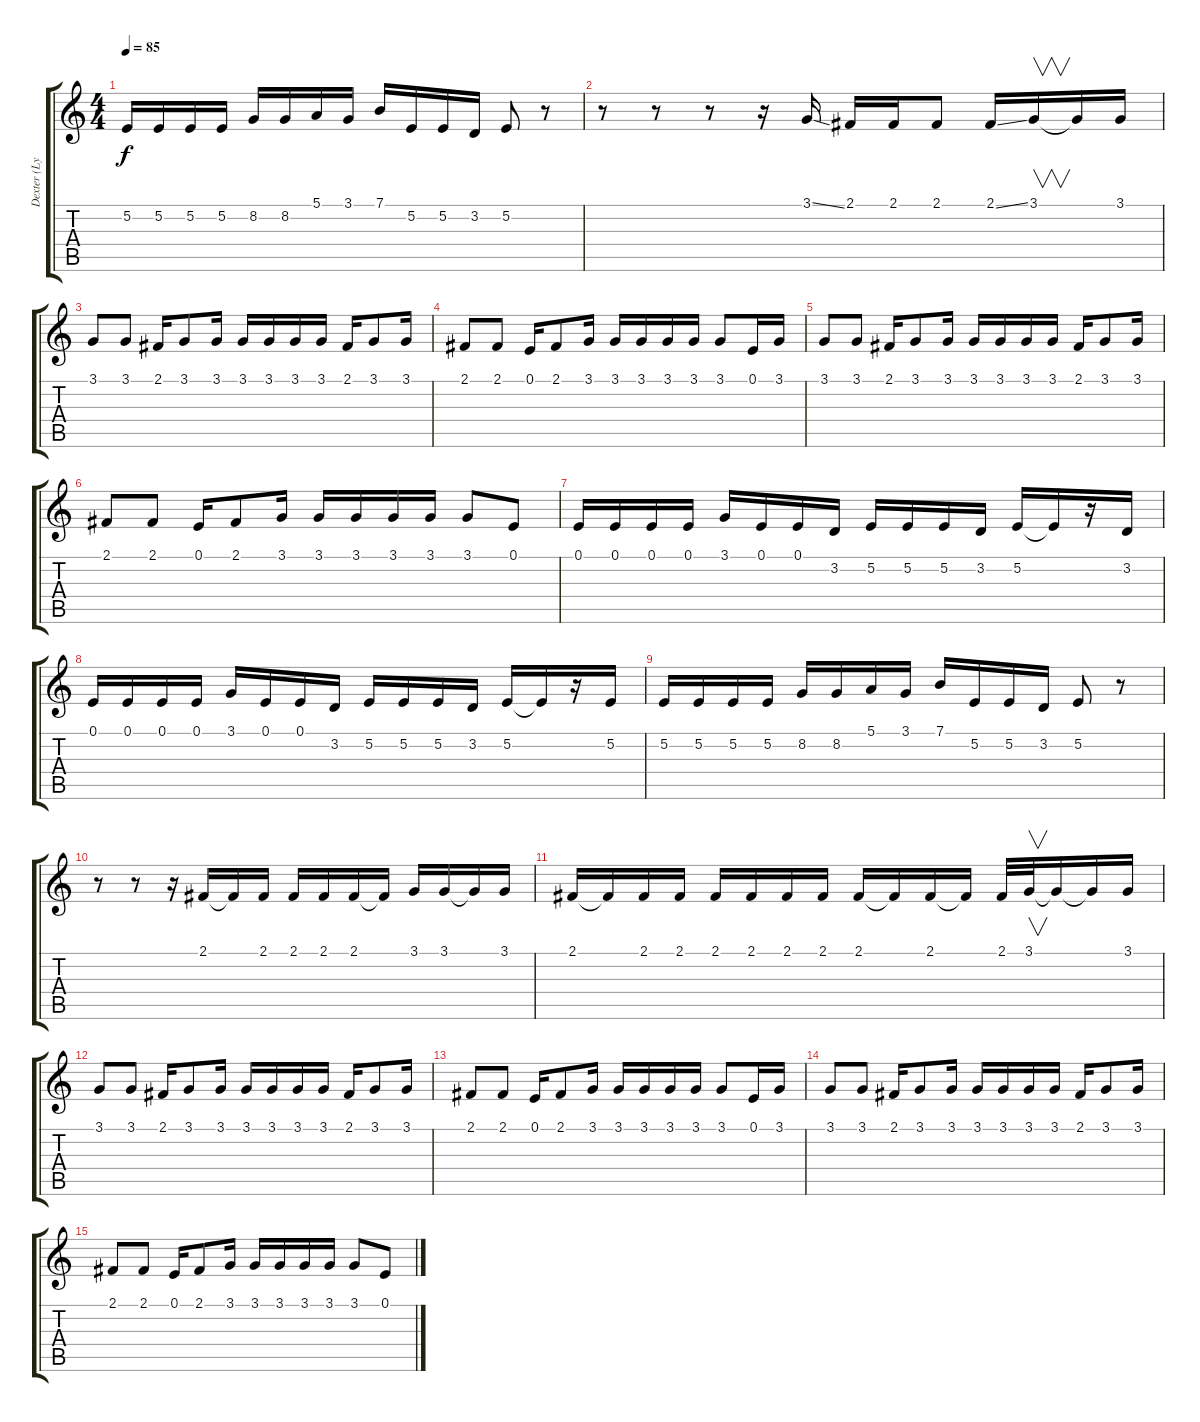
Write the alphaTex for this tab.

\track ("Dexter (Lyrics)" "Dexter (Ly") {instrument oboe}
\staff {score tabs}
\tuning (E4 B3 G3 D3 A2 E2) {hide}
\ts (4 4)
\tempo 85
\clef g2
\ks c
5.2.16{dy f} 5.2.16 5.2.16 5.2.16 8.2.16 8.2.16 5.1.16 3.1.16 7.1.16 5.2.16 5.2.16 3.2.16 5.2.8 r.8 |
r.8 r.8 r.8 r.16 3.1{ss}.16 2.1.16 2.1.16 2.1.8 2.1{ss}.16 3.1.16{v} 3.1{t}.16 3.1.16 |
3.1.8 3.1.8 2.1.16 3.1.8 3.1.16 3.1.16 3.1.16 3.1.16 3.1.16 2.1.16 3.1.8 3.1.16 |
2.1.8 2.1.8 0.1.16 2.1.8 3.1.16 3.1.16 3.1.16 3.1.16 3.1.16 3.1.8 0.1.16 3.1.16 |
3.1.8 3.1.8 2.1.16 3.1.8 3.1.16 3.1.16 3.1.16 3.1.16 3.1.16 2.1.16 3.1.8 3.1.16 |
2.1.8 2.1.8 0.1.16 2.1.8 3.1.16 3.1.16 3.1.16 3.1.16 3.1.16 3.1.8 0.1.8 |
0.1.16 0.1.16 0.1.16 0.1.16 3.1.16 0.1.16 0.1.16 3.2.16 5.2.16 5.2.16 5.2.16 3.2.16 5.2.16 5.2{t}.16 r.16 3.2.16 |
0.1.16 0.1.16 0.1.16 0.1.16 3.1.16 0.1.16 0.1.16 3.2.16 5.2.16 5.2.16 5.2.16 3.2.16 5.2.16 5.2{t}.16 r.16 5.2.16 |
5.2.16 5.2.16 5.2.16 5.2.16 8.2.16 8.2.16 5.1.16 3.1.16 7.1.16 5.2.16 5.2.16 3.2.16 5.2.8 r.8 |
r.8 r.8 r.16 2.1.16 2.1{t}.16 2.1.16 2.1.16 2.1.16 2.1.16 2.1{t}.16 3.1.16 3.1.16 3.1{t}.16 3.1.16 |
2.1.16 2.1{t}.16 2.1.16 2.1.16 2.1.16 2.1.16 2.1.16 2.1.16 2.1.16 2.1{t}.16 2.1.16 2.1{t}.16 2.1.32 3.1.32{v} 3.1{t}.16 3.1{t}.16 3.1.16 |
3.1.8 3.1.8 2.1.16 3.1.8 3.1.16 3.1.16 3.1.16 3.1.16 3.1.16 2.1.16 3.1.8 3.1.16 |
2.1.8 2.1.8 0.1.16 2.1.8 3.1.16 3.1.16 3.1.16 3.1.16 3.1.16 3.1.8 0.1.16 3.1.16 |
3.1.8 3.1.8 2.1.16 3.1.8 3.1.16 3.1.16 3.1.16 3.1.16 3.1.16 2.1.16 3.1.8 3.1.16 |
2.1.8 2.1.8 0.1.16 2.1.8 3.1.16 3.1.16 3.1.16 3.1.16 3.1.16 3.1.8 0.1.8
